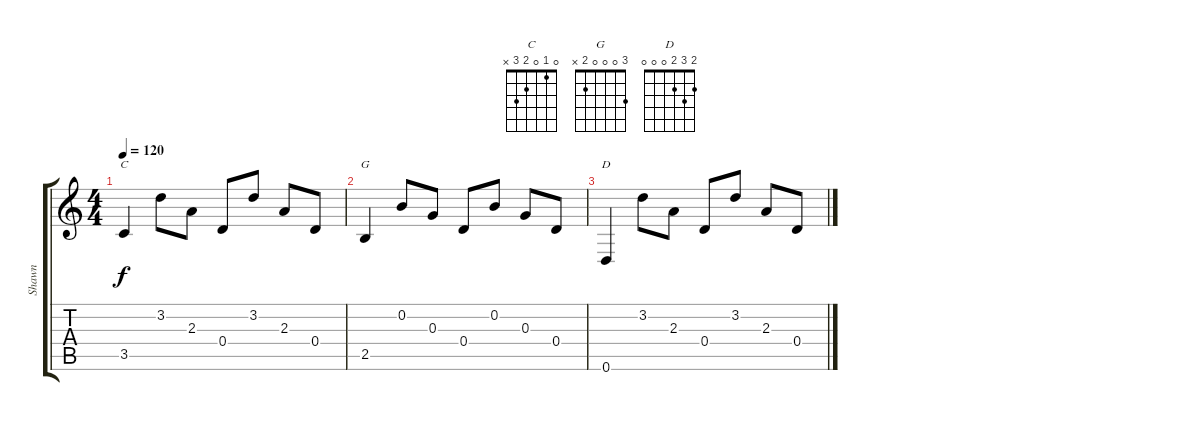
\track ("Shawn" "Shawn") {instrument electricguitarmuted}
\staff {score tabs}
\tuning (E4 B3 G3 D3 A2 D2) {hide}
\chord ("C" 0 1 0 2 3 x)
\chord ("G" 3 0 0 0 2 x)
\chord ("D" 2 3 2 0 0 0)
\ts (4 4)
\tempo 120
\clef g2
\ks c
3.5.4{ch "C" dy f} 3.2.8 2.3.8 0.4.8 3.2.8 2.3.8 0.4.8 |
2.5.4{ch "G"} 0.2.8 0.3.8 0.4.8 0.2.8 0.3.8 0.4.8 |
0.6.4{ch "D"} 3.2.8 2.3.8 0.4.8 3.2.8 2.3.8 0.4.8
